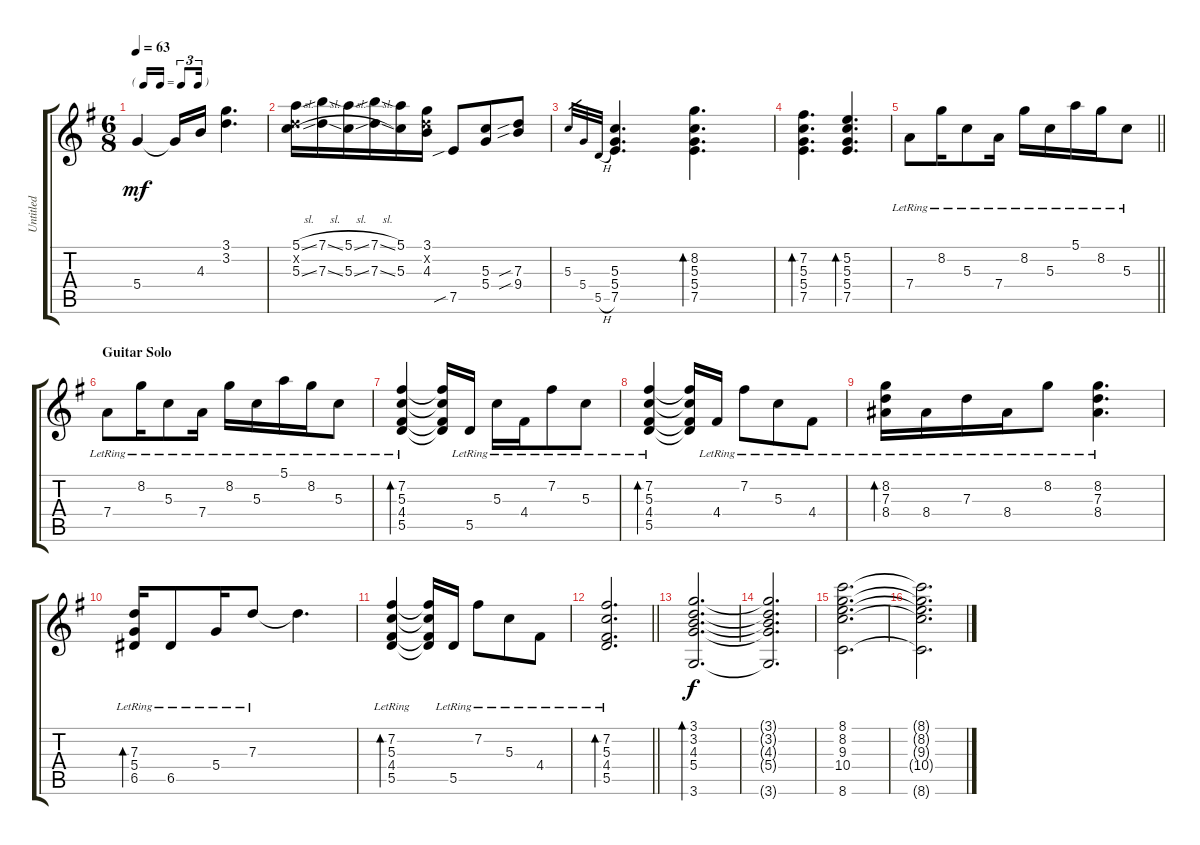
\track ("Untitled" "Untitled") {instrument electricguitarjazz}
\staff {score tabs}
\tuning (E4 B3 G3 D3 A2 E2) {hide}
\ts (6 8)
\tf triplet16th
\tempo 63
\clef g2
\ks g
5.4.4{dy mf} 5.4{t}.16 4.3.16 (3.1 3.2).4{d} |
(5.1{sl} 3.2{x} 5.3{sl}).16 (7.1{sl} 7.3{sl}).16 (5.1{sl} 5.3{sl}).16 (7.1{sl} 7.3{sl}).16 (5.1 5.3).16 (3.1 3.2{x} 4.3).16 7.5{sib}.8 (5.3 5.4).8 (7.3{sib} 9.4{sib}).8 |
5.3.32{gr} 5.4.32{gr} 5.5{h}.32{gr} (5.3 5.4 7.5).4{d} (8.2 5.3 5.4 7.5).4{d bd 30} |
(7.2 5.3 5.4 7.5).4{d bd 30} (5.2 5.3 5.4 7.5).4{d bd 30} |
\barLineRight lightlight
7.4{lr}.8 8.2{lr}.16 5.3{lr}.8 7.4{lr}.16 8.2{lr}.16 5.3{lr}.16 5.1{lr}.16 8.2{lr}.16 5.3{lr}.8 |
\section ("" "Guitar Solo")
7.4{lr}.8 8.2{lr}.16 5.3{lr}.8 7.4{lr}.16 8.2{lr}.16 5.3{lr}.16 5.1{lr}.16 8.2{lr}.16 5.3{lr}.8 |
(7.2{lr} 5.3{lr} 4.4{lr} 5.5{lr}).4{bd 30} (7.2{t} 5.3{t} 4.4{t} 5.5{t}).16 5.5{lr}.16 5.3{lr}.16 4.4{lr}.16 7.2{lr}.8 5.3{lr}.8 |
(7.2{lr} 5.3{lr} 4.4{lr} 5.5{lr}).4{bd 30} (7.2{t} 5.3{t} 4.4{t} 5.5{t}).16 4.4{lr}.16 7.2{lr}.8 5.3{lr}.8 4.4{lr}.8 |
(8.2{lr} 7.3{lr} 8.4{lr}).16{bd 30} 8.4{lr}.16 7.3{lr}.16 8.4{lr}.16 8.2{lr}.8 (8.2{lr} 7.3{lr} 8.4{lr}).4{d} |
(7.3{lr} 5.4{lr} 6.5{lr}).16{bd 30} 6.5{lr}.8 5.4{lr}.16 7.3{lr}.8 7.3{t}.4{d} |
(7.2{lr} 5.3{lr} 4.4{lr} 5.5{lr}).4{bd 30} (7.2{t} 5.3{t} 4.4{t} 5.5{t}).16 5.5{lr}.16 7.2{lr}.8 5.3{lr}.8 4.4{lr}.8 |
\barLineRight lightlight
(7.2{lr} 5.3{lr} 4.4{lr} 5.5{lr}).2{d bd 30} |
(3.1 3.2 4.3 5.4 3.6).2{d bd 60 dy f} |
(3.1{t} 3.2{t} 4.3{t} 5.4{t} 3.6{t}).2{d} |
(8.1 8.2 9.3 10.4 8.6).2{d} |
(8.1{t} 8.2{t} 9.3{t} 10.4{t} 8.6{t}).2{d}
